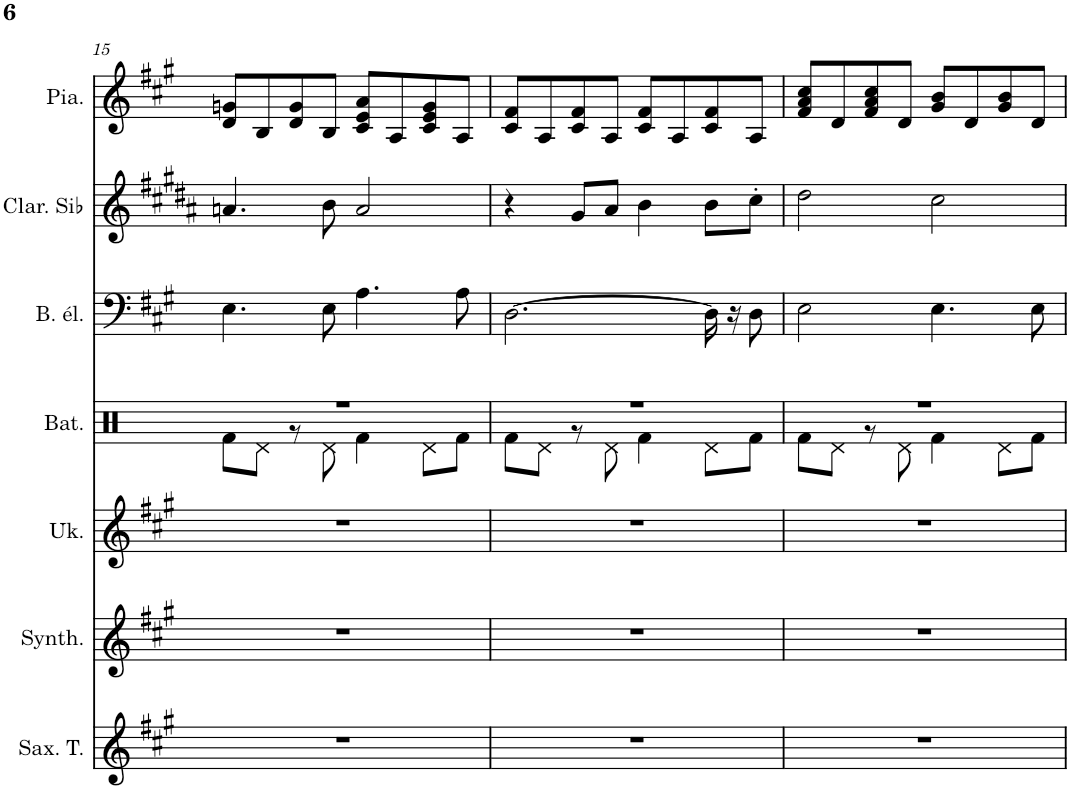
**kern	**kern	**kern	**kern	**kern	**kern	**kern
*part7	*part6	*part5	*part4	*part3	*part2	*part1
*staff7	*staff6	*staff5	*staff4	*staff3	*staff2	*staff1
*I"Saxophone Ténor, ** 5	*I"Synthétiseur d'instruments à cordes, ** 4	*I"Ukulélé, ** 3	*I"Batterie, ** DRUMS	*I"Basse électrique, ** 9	*I"Clarinette en Sib	*I"Piano
*I'Sax. T.	*I'Synth.	*I'Uk.	*I'Bat.	*I'B. él.	*I'Clar. Sib	*I'Pia.
!!LO:PB:g=z
*clefG2	*clefG2	*clefG2	*clefX	*clefF4	*clefG2	*clefG2
*Trd8c14	*	*	*	*Trd7c12	*Trd1c2	*
*k[f#c#g#]	*k[f#c#g#]	*k[f#c#g#]	*k[]	*k[f#c#g#]	*k[f#c#g#d#a#]	*k[f#c#g#]
*M4/4	*M4/4	*M4/4	*M4/4	*M4/4	*M4/4	*M4/4
=15	=15	=15	=15	=15	=15	=15
*	*	*	*^	*	*	*
1r	1r	1r	1r	8Rf\L	4.E\	4.an/	8d/ 8gn/L
.	.	.	.	8Rd\J	.	.	8B/
.	.	.	.	8r	.	.	8d/ 8g/
.	.	.	.	8Rd\	8E\	8b\	8B/J
.	.	.	.	4Rf\	4.A\	2a/	8c#/ 8e/ 8a/L
.	.	.	.	.	.	.	8A/
.	.	.	.	8Rd\L	.	.	8c#/ 8e/ 8g/
.	.	.	.	8Rf\J	8A\	.	8A/J
=16	=16	=16	=16	=16	=16	=16	=16
1r	1r	1r	1r	8Rf\L	[2.D\	4r	8c#/ 8f#/L
.	.	.	.	8Rd\J	.	.	8A/
.	.	.	.	8r	.	8g#/L	8c#/ 8f#/
.	.	.	.	8Rd\	.	8a#/J	8A/J
.	.	.	.	4Rf\	.	4b\	8c#/ 8f#/L
.	.	.	.	.	.	.	8A/
.	.	.	.	8Rd\L	16D\]	8b\L	8c#/ 8f#/
.	.	.	.	.	16r	.	.
.	.	.	.	8Rf\J	8D\	8cc#'\J	8A/J
=17	=17	=17	=17	=17	=17	=17	=17
1r	1r	1r	1r	8Rf\L	2E\	2dd#\	8f#/ 8a/ 8cc#/L
.	.	.	.	8Rd\J	.	.	8d/
.	.	.	.	8r	.	.	8f#/ 8a/ 8cc#/
.	.	.	.	8Rd\	.	.	8d/J
.	.	.	.	4Rf\	4.E\	2cc#\	8g#/ 8b/L
.	.	.	.	.	.	.	8d/
.	.	.	.	8Rd\L	.	.	8g#/ 8b/
.	.	.	.	8Rf\J	8E\	.	8d/J
*	*	*	*v	*v	*	*	*
=	=	=	=	=	=	=
*-	*-	*-	*-	*-	*-	*-
